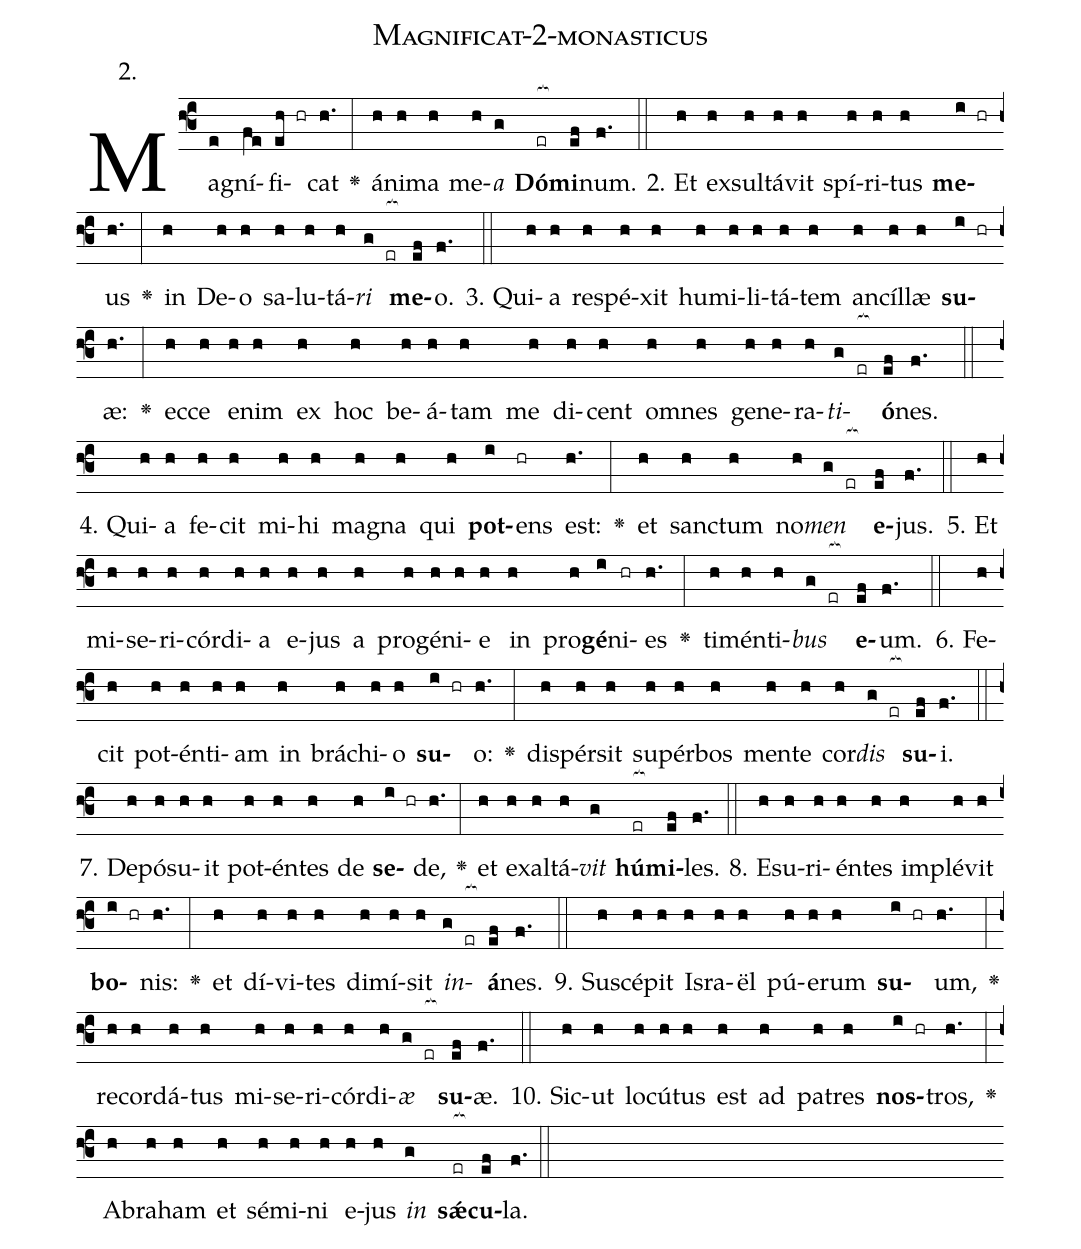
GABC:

name: Magnificat-2-monasticus;
annotation: 2.;
%%
(f3)Ma(e)gní(fe)fi(eh hr)cat(h.) <v>\greheightstar</v>(:) á(h)ni(h)ma(h) me(h)<i>a</i>(g) <b>Dó</b>(er[ocb:1{])<b>mi</b>(ef[ocb:0}])num.(f.) (::)
2. Et(h) ex(h)sul(h)tá(h)vit(h) spí(h)ri(h)tus(h) <b>me</b>(i hr)us(h.) <v>\greheightstar</v>(:) in(h) De(h)o(h) sa(h)lu(h)tá(h)<i>ri</i>(g er[ocb:1{]) <b>me</b>(ef[ocb:0}])o.(f.) (::)
3. Qui(h)a(h) re(h)spé(h)xit(h) hu(h)mi(h)li(h)tá(h)tem(h) an(h)cíl(h)læ(h) <b>su</b>(i hr)æ:(h.) <v>\greheightstar</v>(:) ec(h)ce(h) e(h)nim(h) ex(h) hoc(h) be(h)á(h)tam(h) me(h) di(h)cent(h) om(h)nes(h) ge(h)ne(h)ra(h)<i>ti</i>(g er[ocb:1{])<b>ó</b>(ef[ocb:0}])nes.(f.) (::)
4. Qui(h)a(h) fe(h)cit(h) mi(h)hi(h) ma(h)gna(h) qui(h) <b>pot</b>(i)ens(hr) est:(h.) <v>\greheightstar</v>(:) et(h) sanc(h)tum(h) no(h)<i>men</i>(g er[ocb:1{]) <b>e</b>(ef[ocb:0}])jus.(f.) (::)
5. Et(h) mi(h)se(h)ri(h)cór(h)di(h)a(h) e(h)jus(h) a(h) pro(h)gé(h)ni(h)e(h) in(h) pro(h)<b>gé</b>(i)ni(hr)es(h.) <v>\greheightstar</v>(:) ti(h)mén(h)ti(h)<i>bus</i>(g er[ocb:1{]) <b>e</b>(ef[ocb:0}])um.(f.) (::)
6. Fe(h)cit(h) pot(h)én(h)ti(h)am(h) in(h) brá(h)chi(h)o(h) <b>su</b>(i hr)o:(h.) <v>\greheightstar</v>(:) di(h)spér(h)sit(h) su(h)pér(h)bos(h) men(h)te(h) cor(h)<i>dis</i>(g er[ocb:1{]) <b>su</b>(ef[ocb:0}])i.(f.) (::)
7. De(h)pó(h)su(h)it(h) pot(h)én(h)tes(h) de(h) <b>se</b>(i hr)de,(h.) <v>\greheightstar</v>(:) et(h) ex(h)al(h)tá(h)<i>vit</i>(g) <b>hú</b>(er[ocb:1{])<b>mi</b>(ef[ocb:0}])les.(f.) (::)
8. E(h)su(h)ri(h)én(h)tes(h) im(h)plé(h)vit(h) <b>bo</b>(i hr)nis:(h.) <v>\greheightstar</v>(:) et(h) dí(h)vi(h)tes(h) di(h)mí(h)sit(h) <i>in</i>(g er[ocb:1{])<b>á</b>(ef[ocb:0}])nes.(f.) (::)
9. Su(h)scé(h)pit(h) Is(h)ra(h)ël(h) pú(h)e(h)rum(h) <b>su</b>(i hr)um,(h.) <v>\greheightstar</v>(:) re(h)cor(h)dá(h)tus(h) mi(h)se(h)ri(h)cór(h)di(h)<i>æ</i>(g er[ocb:1{]) <b>su</b>(ef[ocb:0}])æ.(f.) (::)
10. Sic(h)ut(h) lo(h)cú(h)tus(h) est(h) ad(h) pa(h)tres(h) <b>nos</b>(i hr)tros,(h.) <v>\greheightstar</v>(:) A(h)bra(h)ham(h) et(h) sé(h)mi(h)ni(h) e(h)jus(h) <i>in</i>(g) <b>sǽ</b>(er[ocb:1{])<b>cu</b>(ef[ocb:0}])la.(f.) (::)
